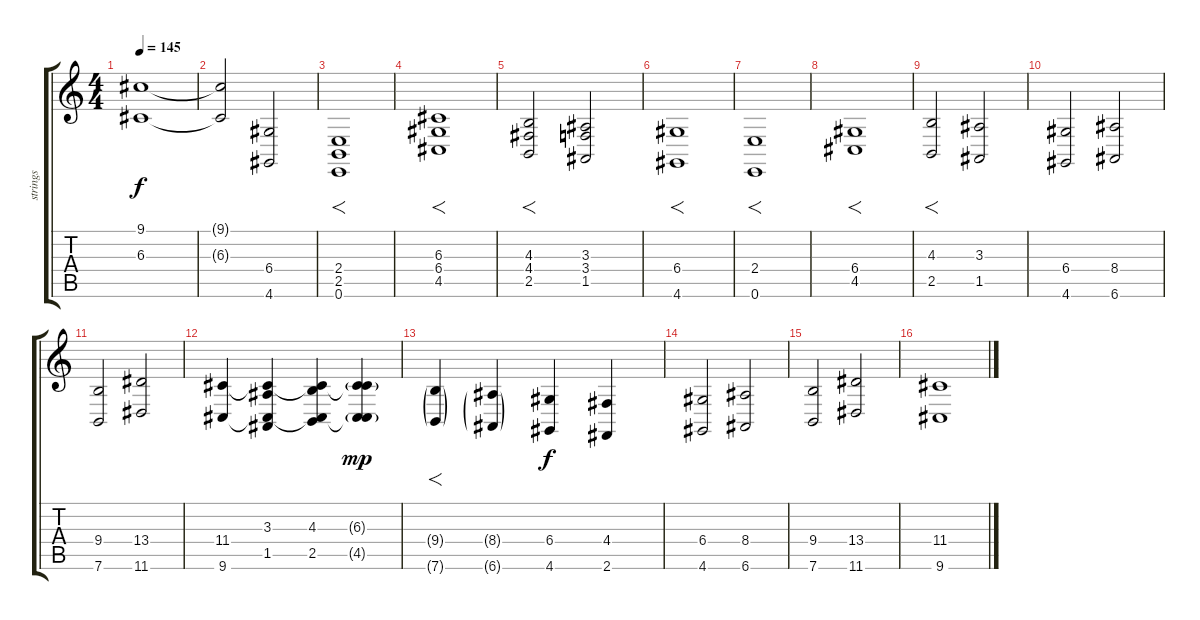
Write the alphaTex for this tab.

\track ("strings" "strings") {instrument stringensemble1}
\staff {score tabs}
\tuning (E4 B3 G3 D3 A2 E2) {hide}
\ts (4 4)
\tempo 145
\clef g2
\ks c
(9.1{t} 6.3{t}).1{dy f} |
(9.1{t} 6.3{t}).2 (6.4 4.6).2 |
(2.4 2.5 0.6).1{f} |
(6.3 6.4 4.5).1{f} |
(4.3 4.4 2.5).2{f} (3.3 3.4 1.5).2 |
(6.4 4.6).1{f} |
(2.4 0.6).1{f} |
(6.4 4.5).1{f} |
(4.3 2.5).2{f} (3.3 1.5).2 |
(6.4 4.6).2{volume 8} (8.4 6.6).2 |
(9.4 7.6).2 (13.4 11.6).2 |
(11.4 9.6).4 (3.3 11.4{t} 1.5 9.6{t}).4 (4.3 11.4{t} 2.5 9.6{t}).4 (6.3{g} 11.4{t} 4.5{g} 9.6{t}).4{dy mp} |
(9.4{g} 7.6{g}).4{f} (8.4{g} 6.6{g}).4 (6.4 4.6).4{dy f} (4.4 2.6).4 |
(6.4 4.6).2{volume 8} (8.4 6.6).2 |
(9.4 7.6).2 (13.4 11.6).2 |
(11.4 9.6).1
